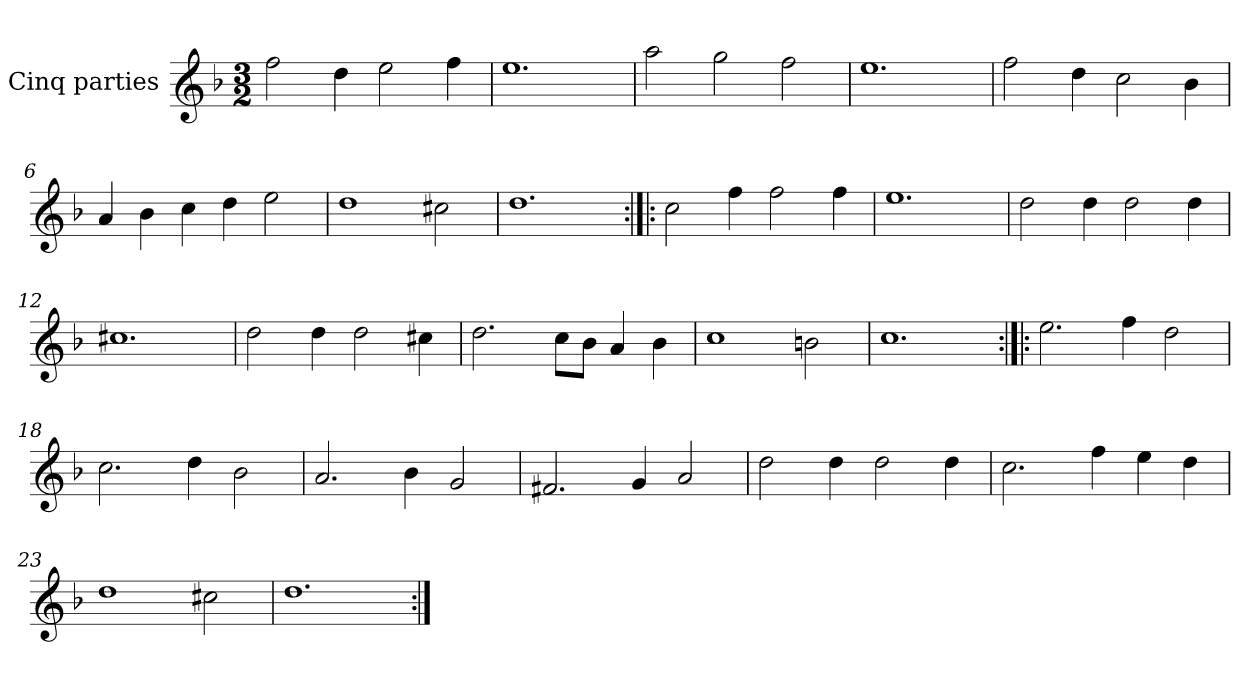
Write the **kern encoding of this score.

**kern
*part1
*staff1
*I"Cinq parties
*clefG2
*k[b-]
*M3/2
*MM180
=1
2ff\
4dd\
2ee\
4ff\
=2
1.ee
=3
2aa\
2gg\
2ff\
=4
1.ee
=5
2ff\
4dd\
2cc\
4b-\
=6
4a/
4b-\
4cc\
4dd\
2ee\
=7
1dd
2cc#X\
=8
1.dd
=9:|!|:
2cc\
4ff\
2ff\
4ff\
=10
1.ee
=11
2dd\
4dd\
2dd\
4dd\
=12
1.cc#X
=13
2dd\
4dd\
2dd\
4cc#X\
=14
2.dd\
8cc\L
8b-\J
4a/
4b-\
=15
1cc
2bn\
=16
1.cc
=17:|!|:
2.ee\
4ff\
2dd\
=18
2.cc\
4dd\
2b-\
=19
2.a/
4b-\
2g/
=20
2.f#X/
4g/
2a/
=21
2dd\
4dd\
2dd\
4dd\
=22
2.cc\
4ff\
4ee\
4dd\
=23
1dd
2cc#X\
=24
1.dd
=:|!
*-
